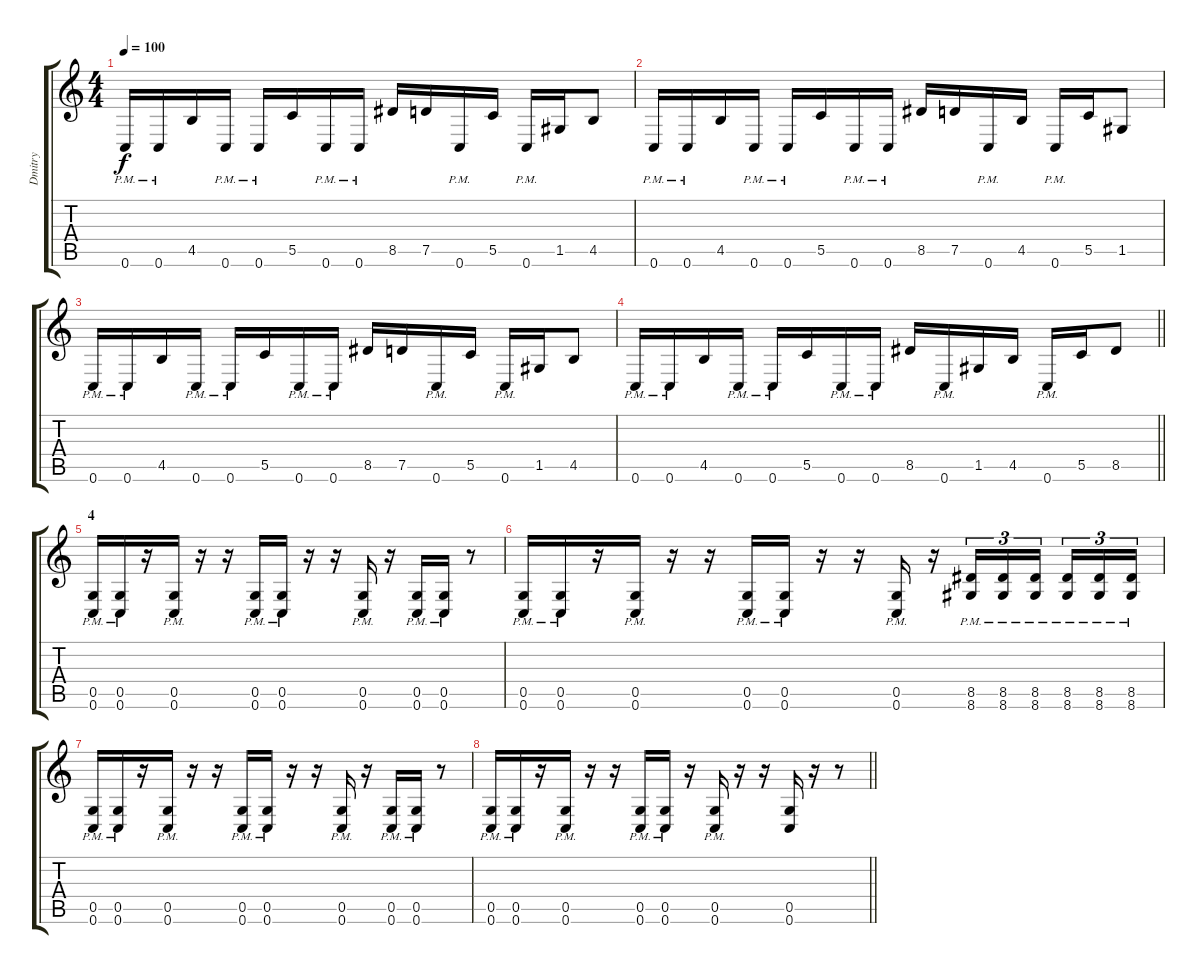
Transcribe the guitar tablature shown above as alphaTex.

\track ("Dmitry" "Dmitry") {instrument distortionguitar}
\staff {score tabs}
\tuning (D4 A3 F3 C3 G2 C2) {hide}
\ts (4 4)
\tempo 100
\clef g2
\ks c
0.6{pm}.16{dy f} 0.6{pm}.16 4.5.16 0.6{pm}.16 0.6{pm}.16 5.5.16 0.6{pm}.16 0.6{pm}.16 8.5.16 7.5.16 0.6{pm}.16 5.5.16 0.6{pm}.16 1.5.16 4.5.8 |
0.6{pm}.16 0.6{pm}.16 4.5.16 0.6{pm}.16 0.6{pm}.16 5.5.16 0.6{pm}.16 0.6{pm}.16 8.5.16 7.5.16 0.6{pm}.16 4.5.16 0.6{pm}.16 5.5.16 1.5.8 |
0.6{pm}.16 0.6{pm}.16 4.5.16 0.6{pm}.16 0.6{pm}.16 5.5.16 0.6{pm}.16 0.6{pm}.16 8.5.16 7.5.16 0.6{pm}.16 5.5.16 0.6{pm}.16 1.5.16 4.5.8 |
\barLineRight lightlight
0.6{pm}.16 0.6{pm}.16 4.5.16 0.6{pm}.16 0.6{pm}.16 5.5.16 0.6{pm}.16 0.6{pm}.16 8.5.16 0.6{pm}.16 1.5.16 4.5.16 0.6{pm}.16 5.5.16 8.5.8 |
\section ("" "4")
(0.5{pm} 0.6{pm}).16 (0.5{pm} 0.6{pm}).16 r.16 (0.5{pm} 0.6{pm}).16 r.16 r.16 (0.5{pm} 0.6{pm}).16 (0.5{pm} 0.6{pm}).16 r.16 r.16 (0.5{pm} 0.6{pm}).16 r.16 (0.5{pm} 0.6{pm}).16 (0.5{pm} 0.6{pm}).16 r.8 |
(0.5{pm} 0.6{pm}).16 (0.5{pm} 0.6{pm}).16 r.16 (0.5{pm} 0.6{pm}).16 r.16 r.16 (0.5{pm} 0.6{pm}).16 (0.5{pm} 0.6{pm}).16 r.16 r.16 (0.5{pm} 0.6{pm}).16 r.16 (8.5{pm} 8.6{pm}).16{tu (3 2)} (8.5{pm} 8.6{pm}).16{tu (3 2)} (8.5{pm} 8.6{pm}).16{tu (3 2) beam splitsecondary} (8.5{pm} 8.6{pm}).16{tu (3 2)} (8.5{pm} 8.6{pm}).16{tu (3 2)} (8.5{pm} 8.6{pm}).16{tu (3 2)} |
(0.5{pm} 0.6{pm}).16 (0.5{pm} 0.6{pm}).16 r.16 (0.5{pm} 0.6{pm}).16 r.16 r.16 (0.5{pm} 0.6{pm}).16 (0.5{pm} 0.6{pm}).16 r.16 r.16 (0.5{pm} 0.6{pm}).16 r.16 (0.5{pm} 0.6{pm}).16 (0.5{pm} 0.6{pm}).16 r.8 |
\barLineRight lightlight
(0.5{pm} 0.6{pm}).16 (0.5{pm} 0.6{pm}).16 r.16 (0.5{pm} 0.6{pm}).16 r.16 r.16 (0.5{pm} 0.6{pm}).16 (0.5{pm} 0.6{pm}).16 r.16 (0.5{pm} 0.6{pm}).16 r.16 r.16 (0.5 0.6).16 r.16 r.8
